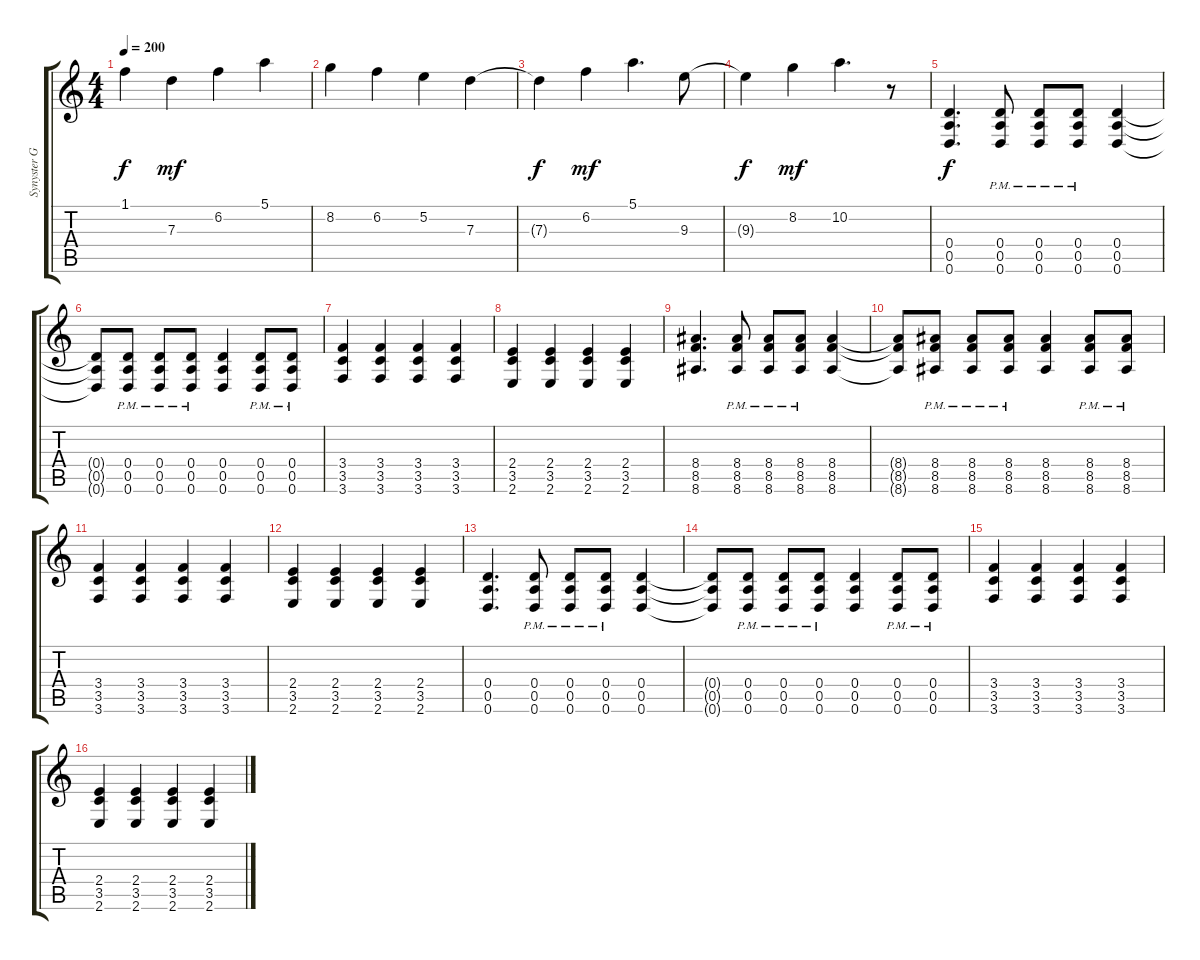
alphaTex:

\track ("Synyster Gates" "Synyster G") {instrument distortionguitar}
\staff {score tabs}
\tuning (E4 B3 G3 D3 A2 D2) {hide}
\ts (4 4)
\tempo 200
\clef g2
\ks c
1.1.4{dy f} 7.3.4{dy mf} 6.2.4 5.1.4 |
8.2.4 6.2.4 5.2.4 7.3.4 |
7.3{t}.4{dy f} 6.2.4{dy mf} 5.1.4{d} 9.3.8 |
9.3{t}.4{dy f} 8.2.4{dy mf} 10.2.4{d} r.8 |
(0.4 0.5 0.6).4{d dy f} (0.4{pm} 0.5{pm} 0.6{pm}).8 (0.4{pm} 0.5{pm} 0.6{pm}).8 (0.4{pm} 0.5{pm} 0.6{pm}).8 (0.4 0.5 0.6).4 |
(0.4{t} 0.5{t} 0.6{t}).8 (0.4{pm} 0.5{pm} 0.6{pm}).8 (0.4{pm} 0.5{pm} 0.6{pm}).8 (0.4{pm} 0.5{pm} 0.6{pm}).8 (0.4 0.5 0.6).4 (0.4{pm} 0.5{pm} 0.6{pm}).8 (0.4{pm} 0.5{pm} 0.6{pm}).8 |
(3.4 3.5 3.6).4 (3.4 3.5 3.6).4 (3.4 3.5 3.6).4 (3.4 3.5 3.6).4 |
(2.4 3.5 2.6).4 (2.4 3.5 2.6).4 (2.4 3.5 2.6).4 (2.4 3.5 2.6).4 |
(8.4 8.5 8.6).4{d} (8.4{pm} 8.5{pm} 8.6{pm}).8 (8.4{pm} 8.5{pm} 8.6{pm}).8 (8.4{pm} 8.5{pm} 8.6{pm}).8 (8.4 8.5 8.6).4 |
(8.4{t} 8.5{t} 8.6{t}).8 (8.4{pm} 8.5{pm} 8.6{pm}).8 (8.4{pm} 8.5{pm} 8.6{pm}).8 (8.4{pm} 8.5{pm} 8.6{pm}).8 (8.4 8.5 8.6).4 (8.4{pm} 8.5{pm} 8.6{pm}).8 (8.4{pm} 8.5{pm} 8.6{pm}).8 |
(3.4 3.5 3.6).4 (3.4 3.5 3.6).4 (3.4 3.5 3.6).4 (3.4 3.5 3.6).4 |
(2.4 3.5 2.6).4 (2.4 3.5 2.6).4 (2.4 3.5 2.6).4 (2.4 3.5 2.6).4 |
(0.4 0.5 0.6).4{d} (0.4{pm} 0.5{pm} 0.6{pm}).8 (0.4{pm} 0.5{pm} 0.6{pm}).8 (0.4{pm} 0.5{pm} 0.6{pm}).8 (0.4 0.5 0.6).4 |
(0.4{t} 0.5{t} 0.6{t}).8 (0.4{pm} 0.5{pm} 0.6{pm}).8 (0.4{pm} 0.5{pm} 0.6{pm}).8 (0.4{pm} 0.5{pm} 0.6{pm}).8 (0.4 0.5 0.6).4 (0.4{pm} 0.5{pm} 0.6{pm}).8 (0.4{pm} 0.5{pm} 0.6{pm}).8 |
(3.4 3.5 3.6).4 (3.4 3.5 3.6).4 (3.4 3.5 3.6).4 (3.4 3.5 3.6).4 |
(2.4 3.5 2.6).4 (2.4 3.5 2.6).4 (2.4 3.5 2.6).4 (2.4 3.5 2.6).4
